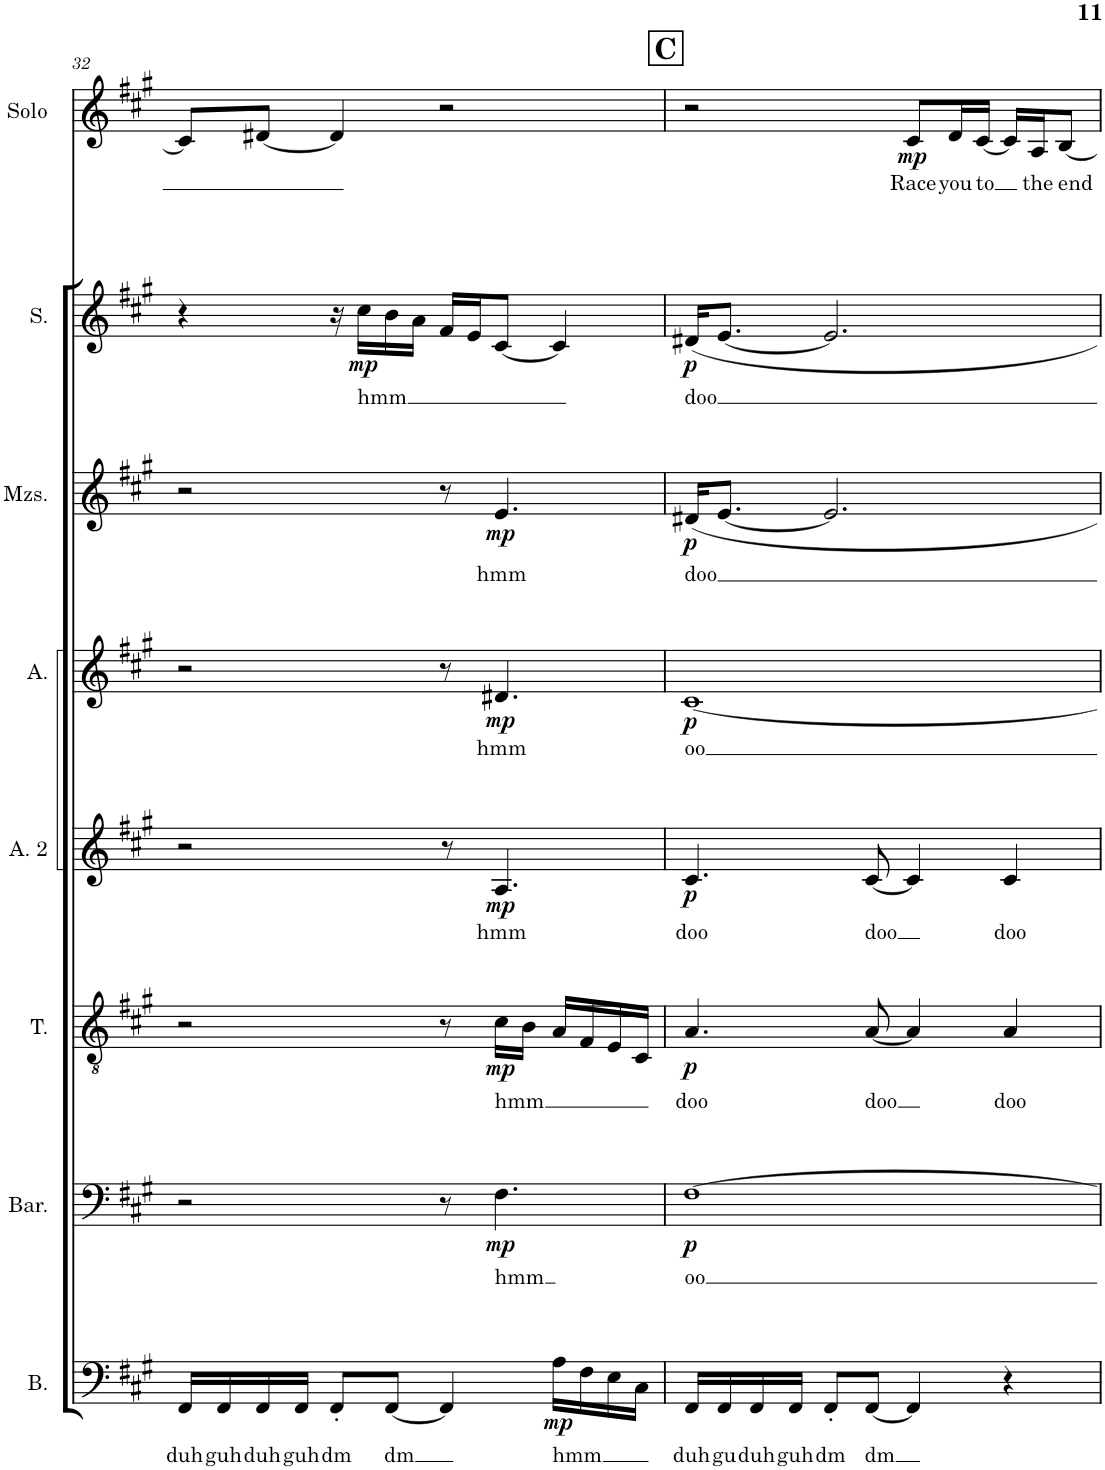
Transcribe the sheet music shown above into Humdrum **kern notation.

**kern	**text	**dynam	**kern	**text	**dynam	**kern	**text	**dynam	**kern	**text	**dynam	**kern	**text	**dynam	**kern	**text	**dynam	**kern	**text	**dynam	**kern	**text	**dynam
*part8	*part8	*part8	*part7	*part7	*part7	*part6	*part6	*part6	*part5	*part5	*part5	*part4	*part4	*part4	*part3	*part3	*part3	*part2	*part2	*part2	*part1	*part1	*part1
*staff8	*staff8	*staff8	*staff7	*staff7	*staff7	*staff6	*staff6	*staff6	*staff5	*staff5	*staff5	*staff4	*staff4	*staff4	*staff3	*staff3	*staff3	*staff2	*staff2	*staff2	*staff1	*staff1	*staff1
*I"Bass	*	*	*I"Baritone	*	*	*I"Tenor	*	*	*I"Alto 2	*	*	*I"Alto	*	*	*I"Mezzo-soprano	*	*	*I"Soprano	*	*	*I"Solo	*	*
*I'B.	*	*	*I'Bar.	*	*	*I'T.	*	*	*I'A. 2	*	*	*I'A.	*	*	*I'Mzs.	*	*	*I'S.	*	*	*I'Solo	*	*
!!LO:PB:g=z
*clefF4	*	*	*clefF4	*	*	*clefGv2	*	*	*clefG2	*	*	*clefG2	*	*	*clefG2	*	*	*clefG2	*	*	*clefG2	*	*
*k[f#c#g#]	*	*	*k[f#c#g#]	*	*	*k[f#c#g#]	*	*	*k[f#c#g#]	*	*	*k[f#c#g#]	*	*	*k[f#c#g#]	*	*	*k[f#c#g#]	*	*	*k[f#c#g#]	*	*
*M4/4	*	*	*M4/4	*	*	*M4/4	*	*	*M4/4	*	*	*M4/4	*	*	*M4/4	*	*	*M4/4	*	*	*M4/4	*	*
=32	=32	=32	=32	=32	=32	=32	=32	=32	=32	=32	=32	=32	=32	=32	=32	=32	=32	=32	=32	=32	=32	=32	=32
!	!LO:LY:b	!	!	!	!	!	!	!	!	!	!	!	!	!	!	!	!	!	!	!	!	!	!
16FF#/LL	duh	.	2r	.	.	2r	.	.	2r	.	.	2r	.	.	2r	.	.	4r	.	.	8c#/L]	.	.
!	!LO:LY:b	!	!	!	!	!	!	!	!	!	!	!	!	!	!	!	!	!	!	!	!	!	!
16FF#/	guh	.	.	.	.	.	.	.	.	.	.	.	.	.	.	.	.	.	.	.	.	.	.
!	!LO:LY:b	!	!	!	!	!	!	!	!	!	!	!	!	!	!	!	!	!	!	!	!	!	!
16FF#/	duh	.	.	.	.	.	.	.	.	.	.	.	.	.	.	.	.	.	.	.	[8d#X/J	.	.
!	!LO:LY:b	!	!	!	!	!	!	!	!	!	!	!	!	!	!	!	!	!	!	!	!	!	!
16FF#/JJ	guh	.	.	.	.	.	.	.	.	.	.	.	.	.	.	.	.	.	.	.	.	.	.
!	!LO:LY:b	!	!	!	!	!	!	!	!	!	!	!	!	!	!	!	!	!	!	!	!	!	!
8FF#'/L	dm	.	.	.	.	.	.	.	.	.	.	.	.	.	.	.	.	16r	.	.	4d#/]	.	.
!	!	!	!	!	!	!	!	!	!	!	!	!	!	!	!	!	!	!	!LO:LY:b	!LO:DY:b	!	!	!
.	.	.	.	.	.	.	.	.	.	.	.	.	.	.	.	.	.	16cc#\LL	hmm	mp	.	.	.
!	!LO:LY:b	!	!	!	!	!	!	!	!	!	!	!	!	!	!	!	!	!	!	!	!	!	!
[8FF#/J	dm	.	.	.	.	.	.	.	.	.	.	.	.	.	.	.	.	16b\	.	.	.	.	.
.	.	.	.	.	.	.	.	.	.	.	.	.	.	.	.	.	.	16a\JJ	.	.	.	.	.
4FF#/]	.	.	8r	.	.	8r	.	.	8r	.	.	8r	.	.	8r	.	.	16f#/LL	.	.	2r	.	.
.	.	.	.	.	.	.	.	.	.	.	.	.	.	.	.	.	.	16e/J	.	.	.	.	.
!	!	!	!	!LO:LY:b	!LO:DY:b	!	!LO:LY:b	!LO:DY:b	!	!LO:LY:b	!LO:DY:b	!	!LO:LY:b	!LO:DY:b	!	!LO:LY:b	!LO:DY:b	!	!	!	!	!	!
.	.	.	4.F#\	hmm	mp	16c#\LL	hmm	mp	4.A/	hmm	mp	4.d#X/	hmm	mp	4.e/	hmm	mp	[8c#/J	.	.	.	.	.
.	.	.	.	.	.	16B\JJ	.	.	.	.	.	.	.	.	.	.	.	.	.	.	.	.	.
!	!LO:LY:b	!LO:DY:b	!	!	!	!	!	!	!	!	!	!	!	!	!	!	!	!	!	!	!	!	!
16A\LL	hmm	mp	.	.	.	16A/LL	.	.	.	.	.	.	.	.	.	.	.	4c#/]	.	.	.	.	.
16F#\	.	.	.	.	.	16F#/	.	.	.	.	.	.	.	.	.	.	.	.	.	.	.	.	.
16E\	.	.	.	.	.	16E/	.	.	.	.	.	.	.	.	.	.	.	.	.	.	.	.	.
16C#\JJ	.	.	.	.	.	16C#/JJ	.	.	.	.	.	.	.	.	.	.	.	.	.	.	.	.	.
!!LO:REH:place=s1:a:B:cj:fs=14:t=C
=33	=33	=33	=33	=33	=33	=33	=33	=33	=33	=33	=33	=33	=33	=33	=33	=33	=33	=33	=33	=33	=33	=33	=33
!	!LO:LY:b	!	!	!LO:LY:b	!LO:DY:b	!	!LO:LY:b	!LO:DY:b	!	!LO:LY:b	!LO:DY:b	!	!LO:LY:b	!LO:DY:b	!	!LO:LY:b	!LO:DY:b	!	!LO:LY:b	!LO:DY:b	!	!	!
16FF#/LL	duh	.	[1F#	oo	p	4.A/	doo	p	4.c#/	doo	p	[1c#	oo	p	16d#X/KL	doo	p	16d#X/KL	doo	p	2r	.	.
!	!LO:LY:b	!	!	!	!	!	!	!	!	!	!	!	!	!	!	!	!	!	!	!	!	!	!
16FF#/	gu	.	.	.	.	.	.	.	.	.	.	.	.	.	[8.e/J	.	.	[8.e/J	.	.	.	.	.
!	!LO:LY:b	!	!	!	!	!	!	!	!	!	!	!	!	!	!	!	!	!	!	!	!	!	!
16FF#/	duh	.	.	.	.	.	.	.	.	.	.	.	.	.	.	.	.	.	.	.	.	.	.
!	!LO:LY:b	!	!	!	!	!	!	!	!	!	!	!	!	!	!	!	!	!	!	!	!	!	!
16FF#/JJ	guh	.	.	.	.	.	.	.	.	.	.	.	.	.	.	.	.	.	.	.	.	.	.
!	!LO:LY:b	!	!	!	!	!	!	!	!	!	!	!	!	!	!	!	!	!	!	!	!	!	!
8FF#'/L	dm	.	.	.	.	.	.	.	.	.	.	.	.	.	2.e/]	.	.	2.e/]	.	.	.	.	.
!	!LO:LY:b	!	!	!	!	!	!LO:LY:b	!	!	!LO:LY:b	!	!	!	!	!	!	!	!	!	!	!	!	!
[8FF#/J	dm	.	.	.	.	[8A/	doo	.	[8c#/	doo	.	.	.	.	.	.	.	.	.	.	.	.	.
!	!	!	!	!	!	!	!	!	!	!	!	!	!	!	!	!	!	!	!	!	!	!LO:LY:b	!LO:DY:b
4FF#/]	.	.	.	.	.	4A/]	.	.	4c#/]	.	.	.	.	.	.	.	.	.	.	.	8c#/L	Race	mp
!	!	!	!	!	!	!	!	!	!	!	!	!	!	!	!	!	!	!	!	!	!	!LO:LY:b	!
.	.	.	.	.	.	.	.	.	.	.	.	.	.	.	.	.	.	.	.	.	16d/L	you	.
!	!	!	!	!	!	!	!	!	!	!	!	!	!	!	!	!	!	!	!	!	!	!LO:LY:b	!
.	.	.	.	.	.	.	.	.	.	.	.	.	.	.	.	.	.	.	.	.	[16c#/JJ	to	.
!	!	!	!	!	!	!	!LO:LY:b	!	!	!LO:LY:b	!	!	!	!	!	!	!	!	!	!	!	!	!
4r	.	.	.	.	.	4A/	doo	.	4c#/	doo	.	.	.	.	.	.	.	.	.	.	16c#/LL]	.	.
!	!	!	!	!	!	!	!	!	!	!	!	!	!	!	!	!	!	!	!	!	!	!LO:LY:b	!
.	.	.	.	.	.	.	.	.	.	.	.	.	.	.	.	.	.	.	.	.	16A/J	the	.
!	!	!	!	!	!	!	!	!	!	!	!	!	!	!	!	!	!	!	!	!	!	!LO:LY:b	!
.	.	.	.	.	.	.	.	.	.	.	.	.	.	.	.	.	.	.	.	.	[8B/J	end	.
=	=	=	=	=	=	=	=	=	=	=	=	=	=	=	=	=	=	=	=	=	=	=	=
*-	*-	*-	*-	*-	*-	*-	*-	*-	*-	*-	*-	*-	*-	*-	*-	*-	*-	*-	*-	*-	*-	*-	*-
